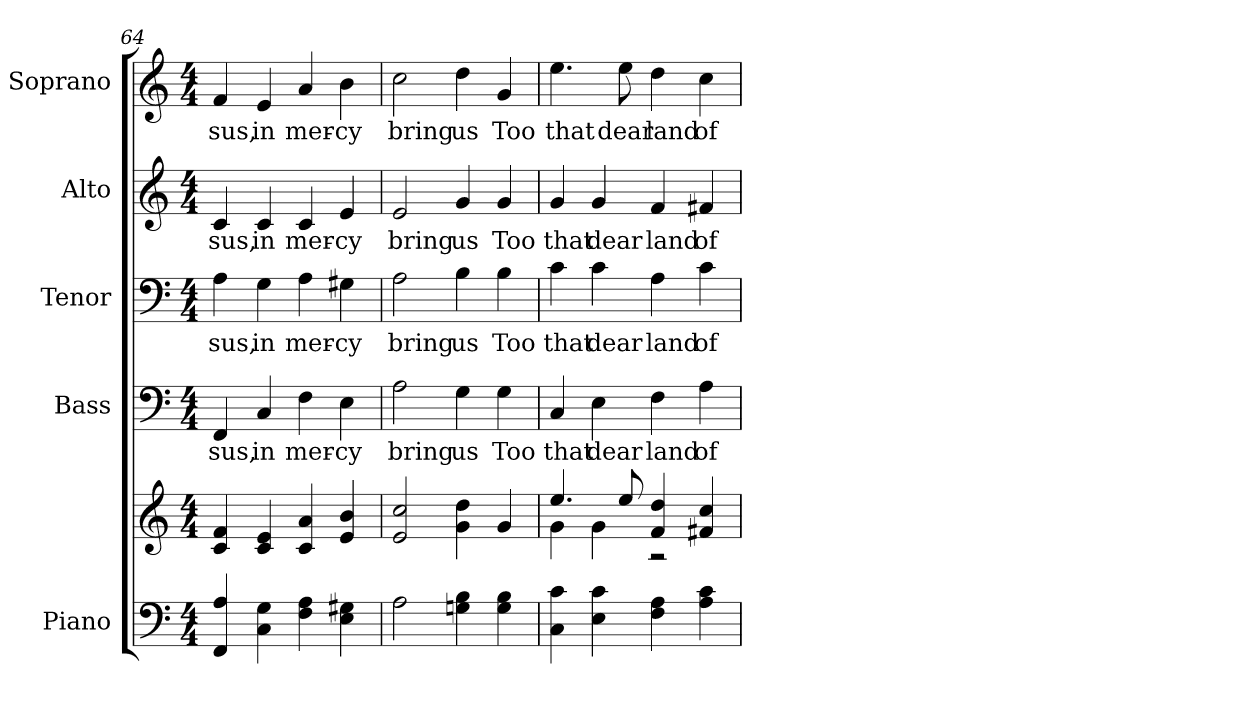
**kern	**kern	**kern	**text	**kern	**text	**kern	**text	**kern	**text
*part5	*part5	*part4	*part4	*part3	*part3	*part2	*part2	*part1	*part1
*staff6	*staff5	*staff4	*staff4	*staff3	*staff3	*staff2	*staff2	*staff1	*staff1
*I"Piano	*	*I"Bass	*	*I"Tenor	*	*I"Alto	*	*I"Soprano	*
*I'Pno.	*	*I'B.	*	*I'T.	*	*I'A.	*	*I'S.	*
!!LO:PB:g=z
*clefF4	*clefG2	*clefF4	*	*clefF4	*	*clefG2	*	*clefG2	*
*k[]	*k[]	*k[]	*	*k[]	*	*k[]	*	*k[]	*
*C:	*C:	*C:	*	*C:	*	*C:	*	*C:	*
*M4/4	*M4/4	*M4/4	*	*M4/4	*	*M4/4	*	*M4/4	*
=64	=64	=64	=64	=64	=64	=64	=64	=64	=64
!	!	!	!LO:LY:b:color=#000000	!	!	!	!	!	!
!	!	!	!	!	!LO:LY:b:color=#000000	!	!	!	!
!	!	!	!	!	!	!	!LO:LY:b:color=#000000	!	!
!	!	!	!	!	!	!	!	!	!LO:LY:b:color=#000000
4FFi/ 4Ai	4ci/ 4fi	4FFi/	-sus,	4Ai\	-sus,	4ci/	-sus,	4fi/	-sus,
!	!	!	!LO:LY:b:color=#000000	!	!	!	!	!	!
!	!	!	!	!	!LO:LY:b:color=#000000	!	!	!	!
!	!	!	!	!	!	!	!LO:LY:b:color=#000000	!	!
!	!	!	!	!	!	!	!	!	!LO:LY:b:color=#000000
4Ci\ 4Gi	4ci/ 4ei	4Ci/	in	4Gi\	in	4ci/	in	4ei/	in
!	!	!	!LO:LY:b:color=#000000	!	!	!	!	!	!
!	!	!	!	!	!LO:LY:b:color=#000000	!	!	!	!
!	!	!	!	!	!	!	!LO:LY:b:color=#000000	!	!
!	!	!	!	!	!	!	!	!	!LO:LY:b:color=#000000
4Fi\ 4Ai	4ci/ 4ai	4Fi\	mer-	4Ai\	mer-	4ci/	mer-	4ai/	mer-
!	!	!	!LO:LY:b:color=#000000	!	!	!	!	!	!
!	!	!	!	!	!LO:LY:b:color=#000000	!	!	!	!
!	!	!	!	!	!	!	!LO:LY:b:color=#000000	!	!
!	!	!	!	!	!	!	!	!	!LO:LY:b:color=#000000
4Ei\ 4G#Xi	4ei/ 4bi	4Ei\	-cy	4G#Xi\	-cy	4ei/	-cy	4bi\	-cy
=65	=65	=65	=65	=65	=65	=65	=65	=65	=65
!	!	!	!LO:LY:b:color=#000000	!	!	!	!	!	!
!	!	!	!	!	!LO:LY:b:color=#000000	!	!	!	!
!	!	!	!	!	!	!	!LO:LY:b:color=#000000	!	!
!	!	!	!	!	!	!	!	!	!LO:LY:b:color=#000000
2Ai\	2ei/ 2cci	2Ai\	bring	2Ai\	bring	2ei/	bring	2cci\	bring
!	!	!	!LO:LY:b:color=#000000	!	!	!	!	!	!
!	!	!	!	!	!LO:LY:b:color=#000000	!	!	!	!
!	!	!	!	!	!	!	!LO:LY:b:color=#000000	!	!
!	!	!	!	!	!	!	!	!	!LO:LY:b:color=#000000
4Gni\ 4Bi	4gi\ 4ddi	4Gi\	us	4Bi\	us	4gi/	us	4ddi\	us
!	!	!	!LO:LY:b:color=#000000	!	!	!	!	!	!
!	!	!	!	!	!LO:LY:b:color=#000000	!	!	!	!
!	!	!	!	!	!	!	!LO:LY:b:color=#000000	!	!
!	!	!	!	!	!	!	!	!	!LO:LY:b:color=#000000
4Gi\ 4Bi	4gi/	4Gi\	Too	4Bi\	Too	4gi/	Too	4gi/	Too
!!LO:PB:g=z
=66	=66	=66	=66	=66	=66	=66	=66	=66	=66
*	*^	*	*	*	*	*	*	*	*
!	!	!	!	!LO:LY:b:color=#000000	!	!	!	!	!	!
!	!	!	!	!	!	!LO:LY:b:color=#000000	!	!	!	!
!	!	!	!	!	!	!	!	!LO:LY:b:color=#000000	!	!
!	!	!	!	!	!	!	!	!	!	!LO:LY:b:color=#000000
4Ci\ 4ci	4.eei/	4gi\	4Ci/	that	4ci\	that	4gi/	that	4.eei\	that
!	!	!	!	!LO:LY:b:color=#000000	!	!	!	!	!	!
!	!	!	!	!	!	!LO:LY:b:color=#000000	!	!	!	!
!	!	!	!	!	!	!	!	!LO:LY:b:color=#000000	!	!
4Ei\ 4ci	.	4gi\	4Ei\	dear	4ci\	dear	4gi/	dear	.	.
!	!	!	!	!	!	!	!	!	!	!LO:LY:b:color=#000000
.	8eei/	.	.	.	.	.	.	.	8eei\	dear
!	!	!	!	!LO:LY:b:color=#000000	!	!	!	!	!	!
!	!	!	!	!	!	!LO:LY:b:color=#000000	!	!	!	!
!	!	!	!	!	!	!	!	!LO:LY:b:color=#000000	!	!
!	!	!	!	!	!	!	!	!	!	!LO:LY:b:color=#000000
4Fi\ 4Ai	4fi/ 4ddi	2r	4Fi\	land	4Ai\	land	4fi/	land	4ddi\	land
!	!	!	!	!LO:LY:b:color=#000000	!	!	!	!	!	!
!	!	!	!	!	!	!LO:LY:b:color=#000000	!	!	!	!
!	!	!	!	!	!	!	!	!LO:LY:b:color=#000000	!	!
!	!	!	!	!	!	!	!	!	!	!LO:LY:b:color=#000000
4Ai\ 4ci	4f#Xi/ 4cci	.	4Ai\	of	4ci\	of	4f#Xi/	of	4cci\	of
*	*v	*v	*	*	*	*	*	*	*	*
=	=	=	=	=	=	=	=	=	=
*-	*-	*-	*-	*-	*-	*-	*-	*-	*-
